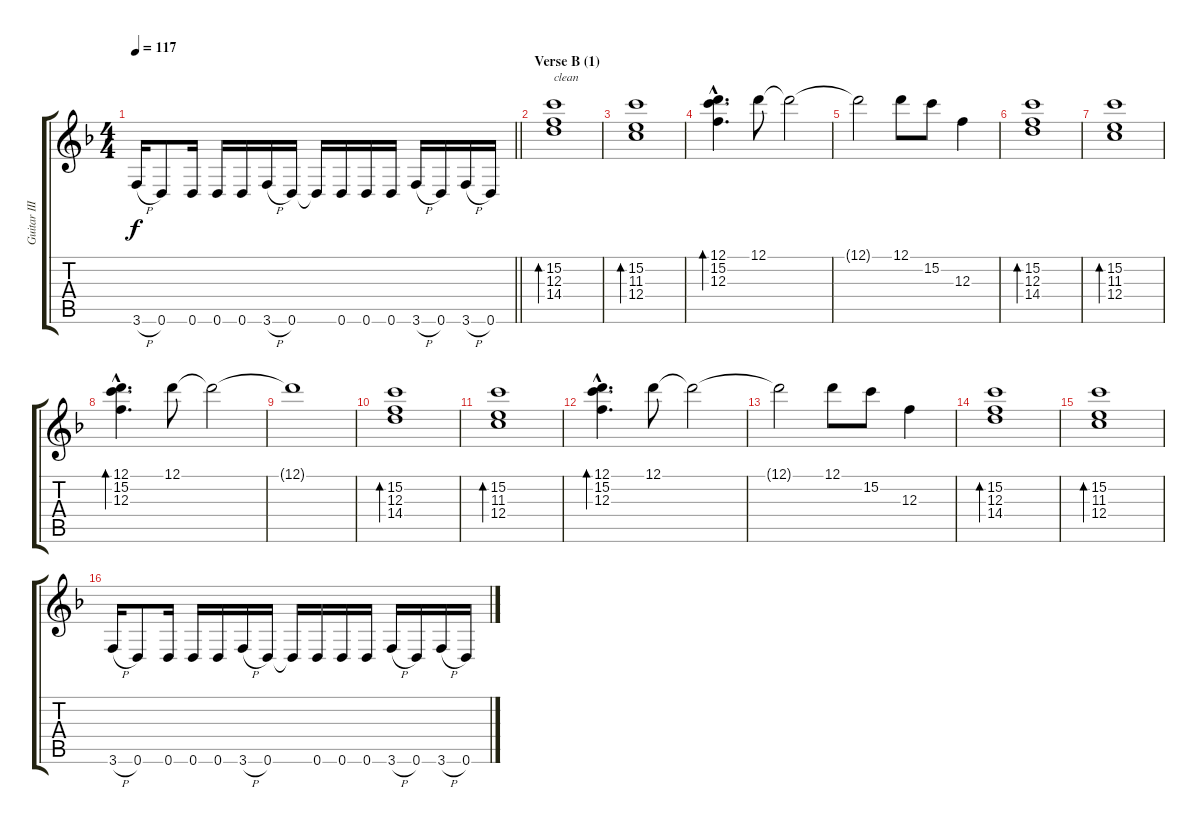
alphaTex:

\track ("Guitar III" "Guitar III") {instrument distortionguitar}
\staff {score tabs}
\tuning (D4 A3 F3 C3 G2 D2) {hide}
\ts (4 4)
\tempo 117
\clef g2
\barLineRight lightlight
\ks dminor
3.6{h}.16{dy f} 0.6.8 0.6.16 0.6.16 0.6.16 3.6{h}.16 0.6.16 0.6{t}.16 0.6.16 0.6.16 0.6.16 3.6{h}.16 0.6.16 3.6{h}.16 0.6.16 |
\section ("" "Verse B (1)")
(15.2 12.3 14.4).1{bd 60 txt "clean" instrument electricguitarclean} |
(15.2 11.3 12.4).1{bd 60} |
(12.1{hac} 15.2{hac} 12.3{hac}).4{d bd 60} 12.1.8 12.1{t}.2 |
12.1{t}.2 12.1.8 15.2.8 12.3.4 |
(15.2 12.3 14.4).1{bd 60} |
(15.2 11.3 12.4).1{bd 60} |
(12.1{hac} 15.2{hac} 12.3{hac}).4{d bd 60} 12.1.8 12.1{t}.2 |
12.1{t}.1 |
(15.2 12.3 14.4).1{bd 60} |
(15.2 11.3 12.4).1{bd 60} |
(12.1{hac} 15.2{hac} 12.3{hac}).4{d bd 60} 12.1.8 12.1{t}.2 |
12.1{t}.2 12.1.8 15.2.8 12.3.4 |
(15.2 12.3 14.4).1{bd 60} |
(15.2 11.3 12.4).1{bd 60} |
3.6{h}.16{instrument distortionguitar} 0.6.8 0.6.16 0.6.16 0.6.16 3.6{h}.16 0.6.16 0.6{t}.16 0.6.16 0.6.16 0.6.16 3.6{h}.16 0.6.16 3.6{h}.16 0.6.16
